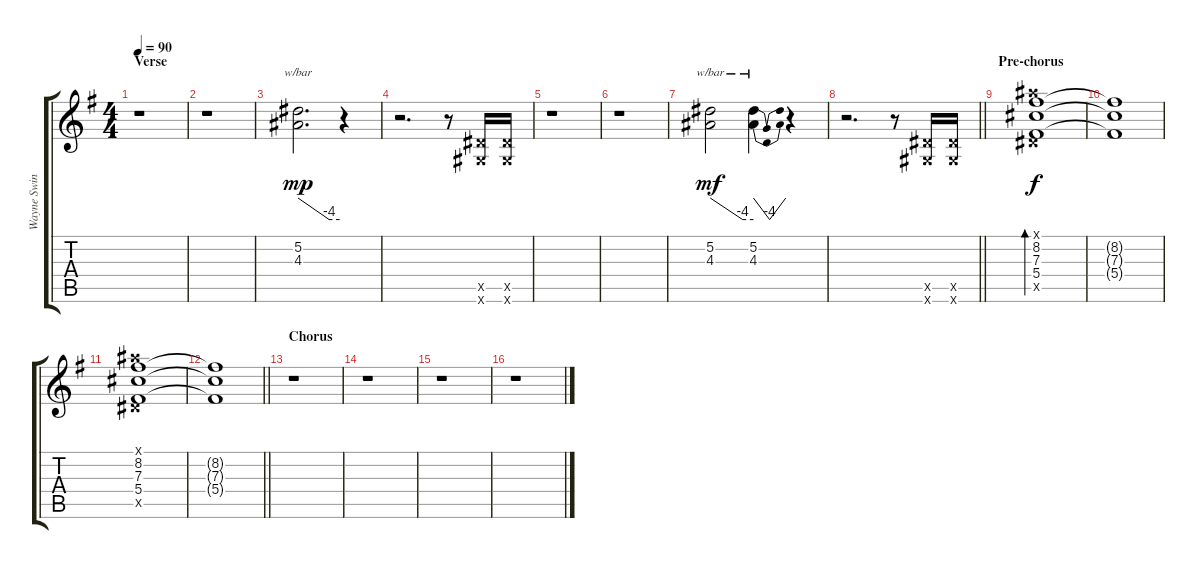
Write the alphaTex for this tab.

\track ("Wayne Swinny (Lead Guitar)" "Wayne Swin") {instrument electricguitarclean}
\staff {score tabs}
\tuning (Eb4 Bb3 Gb3 Db3 Ab2 Db2) {hide}
\ts (4 4)
\section ("" "Verse")
\tempo 90
\clef g2
\ks g
r.1{dy mp instrument electricguitarclean} |
r.1 |
(5.2 4.3).2{d tbe (custom default 0 0 45 -16 60 -16)} r.4 |
r.2{d} r.8 (7.5{x} 7.6{x}).16 (7.5{x} 7.6{x}).16 |
r.1 |
r.1 |
(5.2 4.3).2{tbe (custom default 0 0 45 -16 60 -16) dy mf} (5.2 4.3).4{tbe (dip default 0 0 30 -16 60 0)} r.4 |
\barLineRight lightlight
r.2{d} r.8 (7.5{x} 7.6{x}).16 (7.5{x} 7.6{x}).16 |
\section ("" "Pre-chorus")
(7.1{x} 8.2 7.3 5.4 7.5{x}).1{bd 30 dy f} |
(8.2{t} 7.3{t} 5.4{t}).1 |
(7.1{x} 8.2 7.3 5.4 7.5{x}).1 |
\barLineRight lightlight
(8.2{t} 7.3{t} 5.4{t}).1 |
\section ("" "Chorus")
r.1 |
r.1 |
r.1 |
r.1
